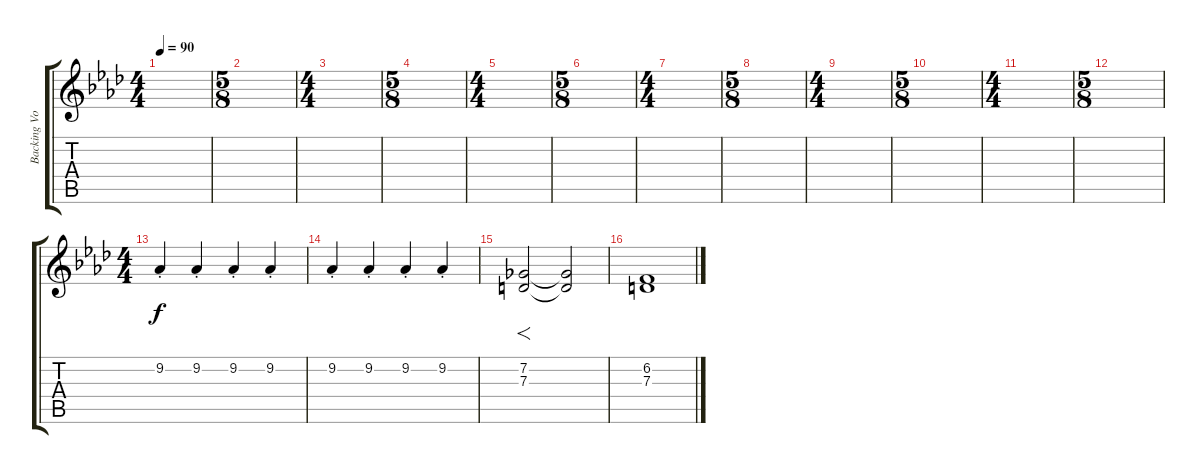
\track ("Backing Vocals" "Backing Vo") {instrument voiceoohs}
\staff {score tabs}
\tuning (E4 B3 G3 D3 A2 E2) {hide}
\ts (4 4)
\tempo 90
\clef g2
\ks ab
|
\ts (5 8)
|
\ts (4 4)
|
\ts (5 8)
|
\ts (4 4)
|
\ts (5 8)
|
\ts (4 4)
|
\ts (5 8)
|
\ts (4 4)
|
\ts (5 8)
|
\ts (4 4)
|
\ts (5 8)
|
\ts (4 4)
9.2{st}.4 9.2{st}.4 9.2{st}.4 9.2{st}.4 |
9.2{st}.4 9.2{st}.4 9.2{st}.4 9.2{st}.4 |
(7.2 7.3).2{f volume 11 instrument choiraahs} (7.2{t} 7.3{t}).2 |
(6.2 7.3).1
